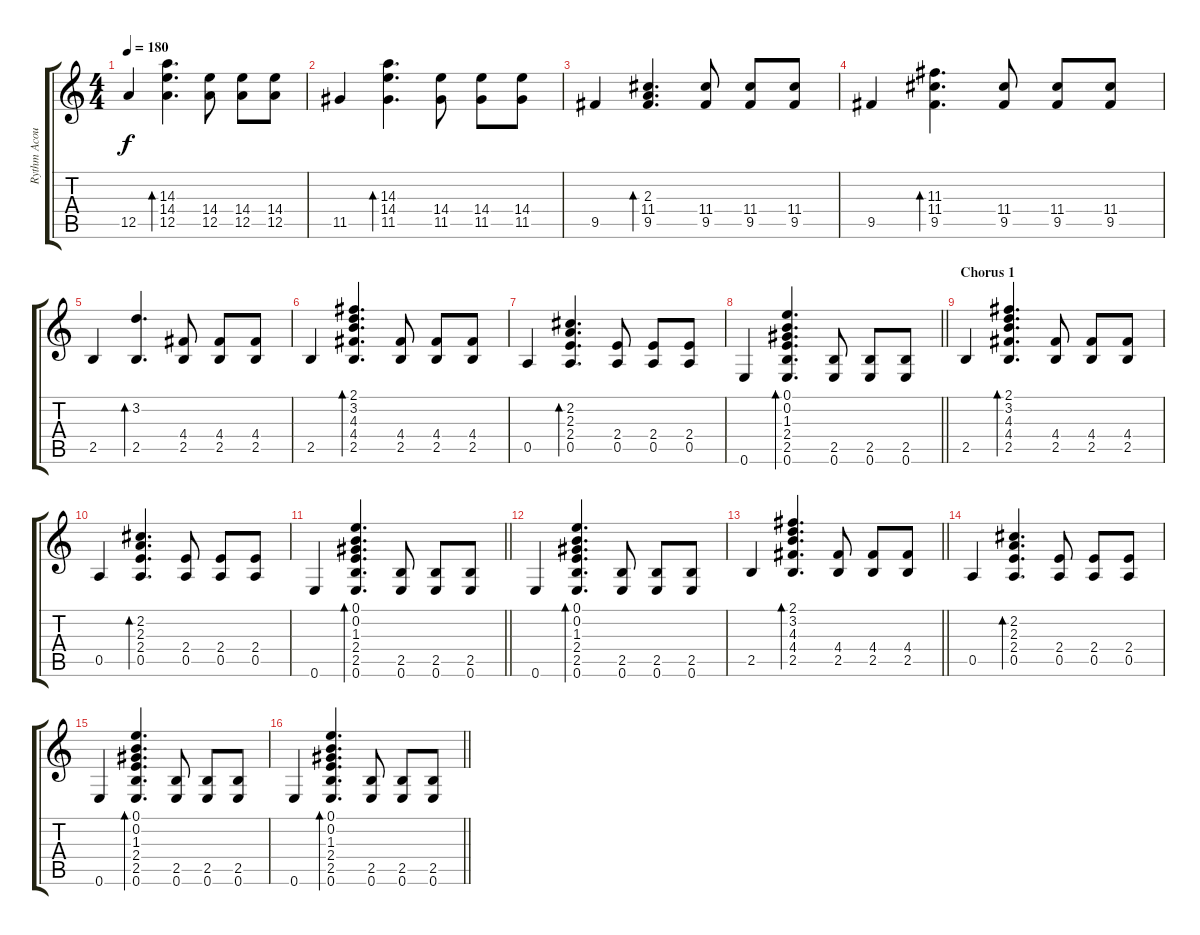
\track ("Rythm Acoustic Guitar" "Rythm Acou") {instrument acousticguitarnylon}
\staff {score tabs}
\tuning (E4 B3 G3 D3 A2 E2) {hide}
\ts (4 4)
\tempo 180
\clef g2
\ks c
12.5.4{dy f} (14.3 14.4 12.5).4{d bd 60} (14.4 12.5).8 (14.4 12.5).8 (14.4 12.5).8 |
11.5.4 (14.3 14.4 11.5).4{d bd 60} (14.4 11.5).8 (14.4 11.5).8 (14.4 11.5).8 |
9.5.4 (2.3 11.4 9.5).4{d bd 60} (11.4 9.5).8 (11.4 9.5).8 (11.4 9.5).8 |
9.5.4 (11.3 11.4 9.5).4{d bd 60} (11.4 9.5).8 (11.4 9.5).8 (11.4 9.5).8 |
2.5.4 (3.2 2.5).4{d bd 60} (4.4 2.5).8 (4.4 2.5).8 (4.4 2.5).8 |
2.5.4 (2.1 3.2 4.3 4.4 2.5).4{d bd 60} (4.4 2.5).8 (4.4 2.5).8 (4.4 2.5).8 |
0.5.4 (2.2 2.3 2.4 0.5).4{d bd 60} (2.4 0.5).8 (2.4 0.5).8 (2.4 0.5).8 |
\barLineRight lightlight
0.6.4 (0.1 0.2 1.3 2.4 2.5 0.6).4{d bd 60} (2.5 0.6).8 (2.5 0.6).8 (2.5 0.6).8 |
\section ("" "Chorus 1")
2.5.4 (2.1 3.2 4.3 4.4 2.5).4{d bd 60} (4.4 2.5).8 (4.4 2.5).8 (4.4 2.5).8 |
0.5.4 (2.2 2.3 2.4 0.5).4{d bd 60} (2.4 0.5).8 (2.4 0.5).8 (2.4 0.5).8 |
\barLineRight lightlight
0.6.4 (0.1 0.2 1.3 2.4 2.5 0.6).4{d bd 60} (2.5 0.6).8 (2.5 0.6).8 (2.5 0.6).8 |
0.6.4 (0.1 0.2 1.3 2.4 2.5 0.6).4{d bd 60} (2.5 0.6).8 (2.5 0.6).8 (2.5 0.6).8 |
\barLineRight lightlight
2.5.4 (2.1 3.2 4.3 4.4 2.5).4{d bd 60} (4.4 2.5).8 (4.4 2.5).8 (4.4 2.5).8 |
0.5.4 (2.2 2.3 2.4 0.5).4{d bd 60} (2.4 0.5).8 (2.4 0.5).8 (2.4 0.5).8 |
0.6.4 (0.1 0.2 1.3 2.4 2.5 0.6).4{d bd 60} (2.5 0.6).8 (2.5 0.6).8 (2.5 0.6).8 |
\barLineRight lightlight
0.6.4 (0.1 0.2 1.3 2.4 2.5 0.6).4{d bd 60} (2.5 0.6).8 (2.5 0.6).8 (2.5 0.6).8
